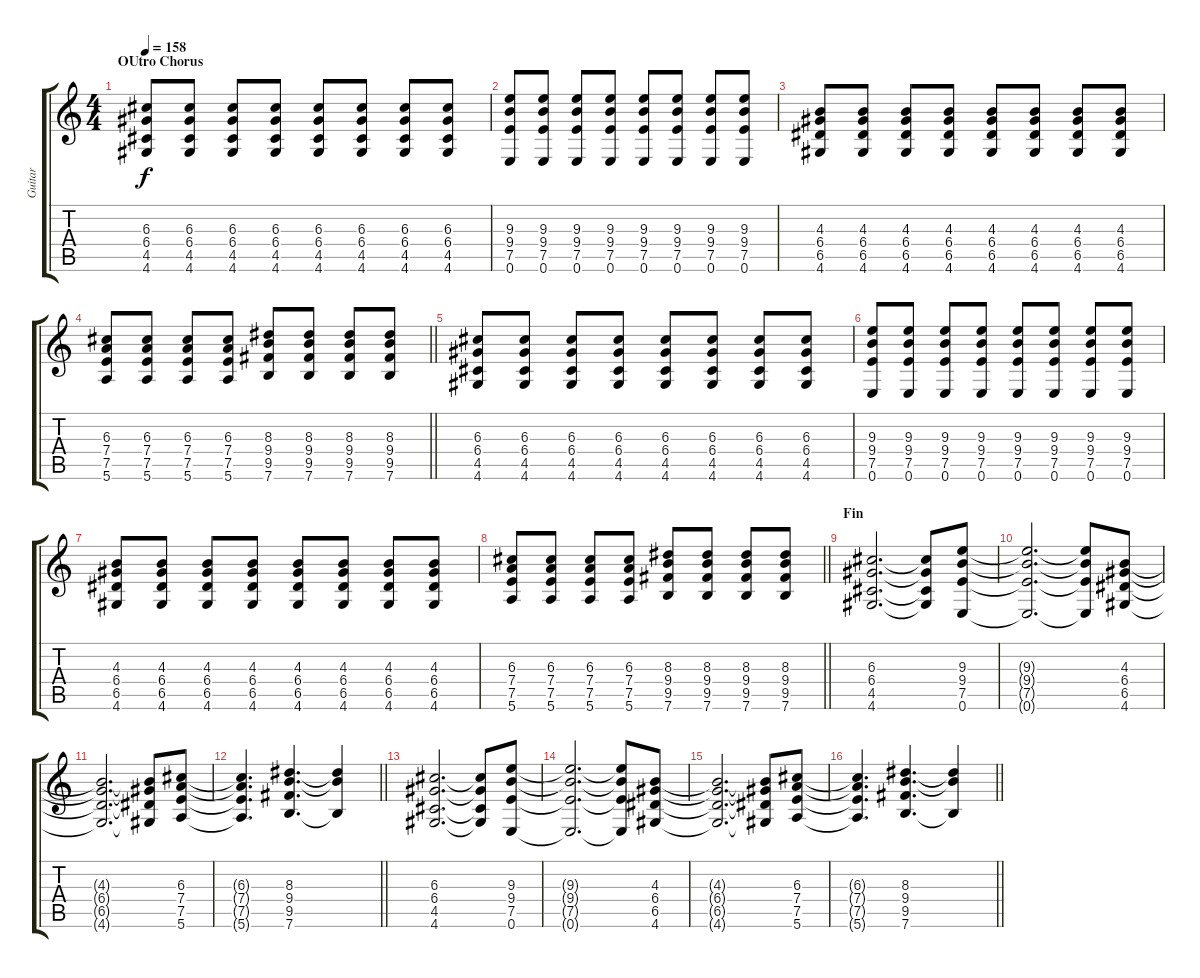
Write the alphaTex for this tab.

\track ("Guitar" "Guitar") {instrument distortionguitar}
\staff {score tabs}
\tuning (E4 B3 G3 D3 A2 E2) {hide}
\ts (4 4)
\section ("" "OUtro Chorus")
\tempo 158
\clef g2
\ks c
(6.3 6.4 4.5 4.6).8{dy f} (6.3 6.4 4.5 4.6).8 (6.3 6.4 4.5 4.6).8 (6.3 6.4 4.5 4.6).8 (6.3 6.4 4.5 4.6).8 (6.3 6.4 4.5 4.6).8 (6.3 6.4 4.5 4.6).8 (6.3 6.4 4.5 4.6).8 |
(9.3 9.4 7.5 0.6).8 (9.3 9.4 7.5 0.6).8 (9.3 9.4 7.5 0.6).8 (9.3 9.4 7.5 0.6).8 (9.3 9.4 7.5 0.6).8 (9.3 9.4 7.5 0.6).8 (9.3 9.4 7.5 0.6).8 (9.3 9.4 7.5 0.6).8 |
(4.3 6.4 6.5 4.6).8 (4.3 6.4 6.5 4.6).8 (4.3 6.4 6.5 4.6).8 (4.3 6.4 6.5 4.6).8 (4.3 6.4 6.5 4.6).8 (4.3 6.4 6.5 4.6).8 (4.3 6.4 6.5 4.6).8 (4.3 6.4 6.5 4.6).8 |
\barLineRight lightlight
(6.3 7.4 7.5 5.6).8 (6.3 7.4 7.5 5.6).8 (6.3 7.4 7.5 5.6).8 (6.3 7.4 7.5 5.6).8 (8.3 9.4 9.5 7.6).8 (8.3 9.4 9.5 7.6).8 (8.3 9.4 9.5 7.6).8 (8.3 9.4 9.5 7.6).8 |
(6.3 6.4 4.5 4.6).8 (6.3 6.4 4.5 4.6).8 (6.3 6.4 4.5 4.6).8 (6.3 6.4 4.5 4.6).8 (6.3 6.4 4.5 4.6).8 (6.3 6.4 4.5 4.6).8 (6.3 6.4 4.5 4.6).8 (6.3 6.4 4.5 4.6).8 |
(9.3 9.4 7.5 0.6).8 (9.3 9.4 7.5 0.6).8 (9.3 9.4 7.5 0.6).8 (9.3 9.4 7.5 0.6).8 (9.3 9.4 7.5 0.6).8 (9.3 9.4 7.5 0.6).8 (9.3 9.4 7.5 0.6).8 (9.3 9.4 7.5 0.6).8 |
(4.3 6.4 6.5 4.6).8 (4.3 6.4 6.5 4.6).8 (4.3 6.4 6.5 4.6).8 (4.3 6.4 6.5 4.6).8 (4.3 6.4 6.5 4.6).8 (4.3 6.4 6.5 4.6).8 (4.3 6.4 6.5 4.6).8 (4.3 6.4 6.5 4.6).8 |
\barLineRight lightlight
(6.3 7.4 7.5 5.6).8 (6.3 7.4 7.5 5.6).8 (6.3 7.4 7.5 5.6).8 (6.3 7.4 7.5 5.6).8 (8.3 9.4 9.5 7.6).8 (8.3 9.4 9.5 7.6).8 (8.3 9.4 9.5 7.6).8 (8.3 9.4 9.5 7.6).8 |
\section ("" "Fin")
(6.3 6.4 4.5 4.6).2{d} (6.3{t} 6.4{t} 4.5{t} 4.6{t}).8 (9.3 9.4 7.5 0.6).8 |
(9.3{t} 9.4{t} 7.5{t} 0.6{t}).2{d} (9.3{t} 9.4{t} 7.5{t} 0.6{t}).8 (4.3 6.4 6.5 4.6).8 |
(4.3{t} 6.4{t} 6.5{t} 4.6{t}).2{d} (4.3{t} 6.4{t} 6.5{t} 4.6{t}).8 (6.3 7.4 7.5 5.6).8 |
\barLineRight lightlight
(6.3{t} 7.4{t} 7.5{t} 5.6{t}).4{d} (8.3 9.4 9.5 7.6).4{d} (8.3{t} 9.4{t} 7.6{t}).4 |
(6.3 6.4 4.5 4.6).2{d} (6.3{t} 6.4{t} 4.5{t} 4.6{t}).8 (9.3 9.4 7.5 0.6).8 |
(9.3{t} 9.4{t} 7.5{t} 0.6{t}).2{d} (9.3{t} 9.4{t} 7.5{t} 0.6{t}).8 (4.3 6.4 6.5 4.6).8 |
(4.3{t} 6.4{t} 6.5{t} 4.6{t}).2{d} (4.3{t} 6.4{t} 6.5{t} 4.6{t}).8 (6.3 7.4 7.5 5.6).8 |
\barLineRight lightlight
(6.3{t} 7.4{t} 7.5{t} 5.6{t}).4{d} (8.3 9.4 9.5 7.6).4{d} (8.3{t} 9.4{t} 7.6{t}).4
